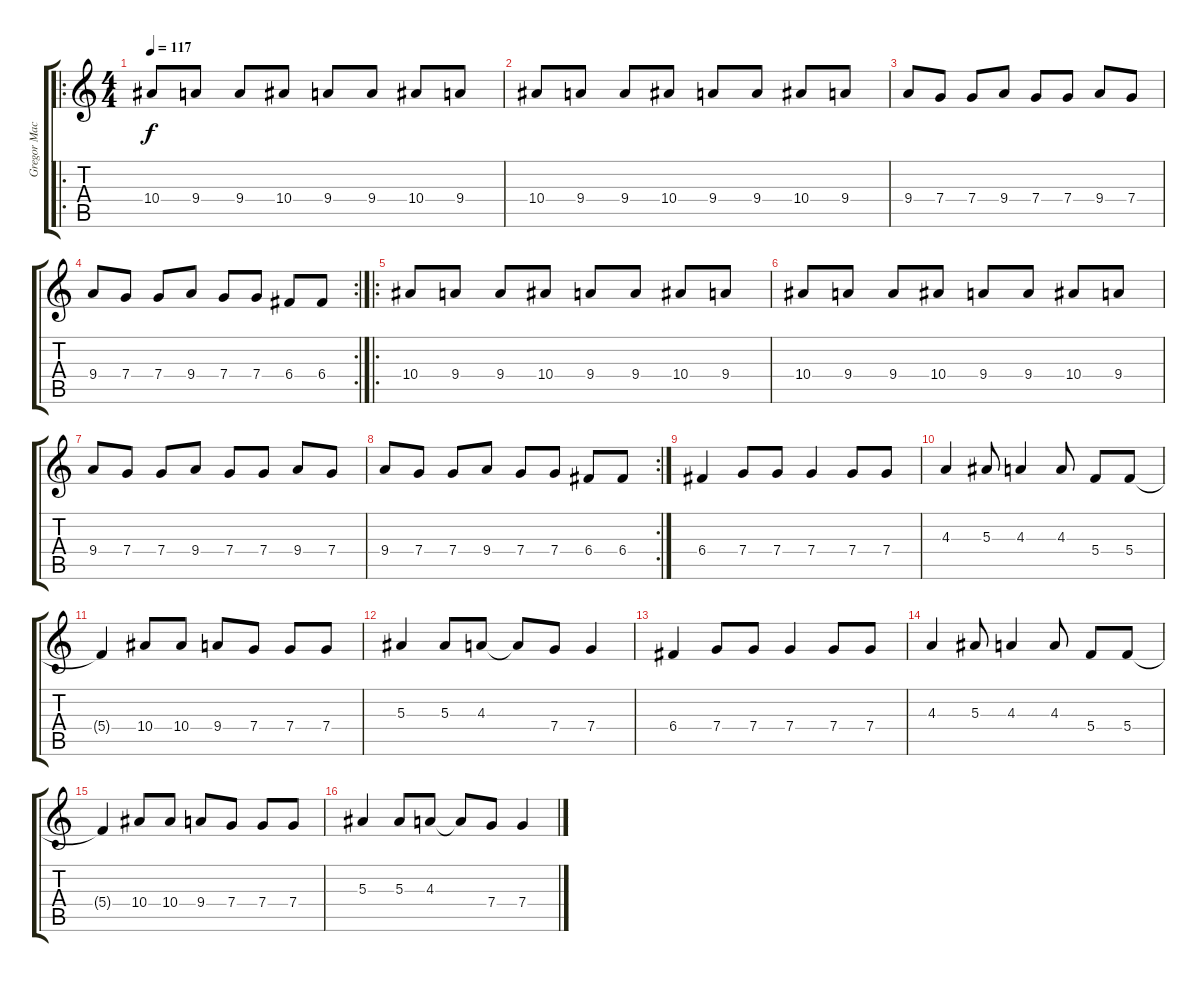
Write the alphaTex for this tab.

\track ("Gregor Mackintosh" "Gregor Mac") {instrument distortionguitar}
\staff {score tabs}
\tuning (D4 A3 F3 C3 G2 D2) {hide}
\ro
\ts (4 4)
\tempo 117
\clef g2
\ks c
10.4.8{dy f} 9.4.8 9.4.8 10.4.8 9.4.8 9.4.8 10.4.8 9.4.8 |
10.4.8 9.4.8 9.4.8 10.4.8 9.4.8 9.4.8 10.4.8 9.4.8 |
9.4.8 7.4.8 7.4.8 9.4.8 7.4.8 7.4.8 9.4.8 7.4.8 |
\rc 2
9.4.8 7.4.8 7.4.8 9.4.8 7.4.8 7.4.8 6.4.8 6.4.8 |
\ro
10.4.8 9.4.8 9.4.8 10.4.8 9.4.8 9.4.8 10.4.8 9.4.8 |
10.4.8 9.4.8 9.4.8 10.4.8 9.4.8 9.4.8 10.4.8 9.4.8 |
9.4.8 7.4.8 7.4.8 9.4.8 7.4.8 7.4.8 9.4.8 7.4.8 |
\rc 2
9.4.8 7.4.8 7.4.8 9.4.8 7.4.8 7.4.8 6.4.8 6.4.8 |
6.4.4 7.4.8 7.4.8 7.4.4 7.4.8 7.4.8 |
4.3.4 5.3.8 4.3.4 4.3.8 5.4.8 5.4.8 |
5.4{t}.4 10.4.8 10.4.8 9.4.8 7.4.8 7.4.8 7.4.8 |
5.3.4 5.3.8 4.3.8 4.3{t}.8 7.4.8 7.4.4 |
6.4.4 7.4.8 7.4.8 7.4.4 7.4.8 7.4.8 |
4.3.4 5.3.8 4.3.4 4.3.8 5.4.8 5.4.8 |
5.4{t}.4 10.4.8 10.4.8 9.4.8 7.4.8 7.4.8 7.4.8 |
5.3.4 5.3.8 4.3.8 4.3{t}.8 7.4.8 7.4.4
